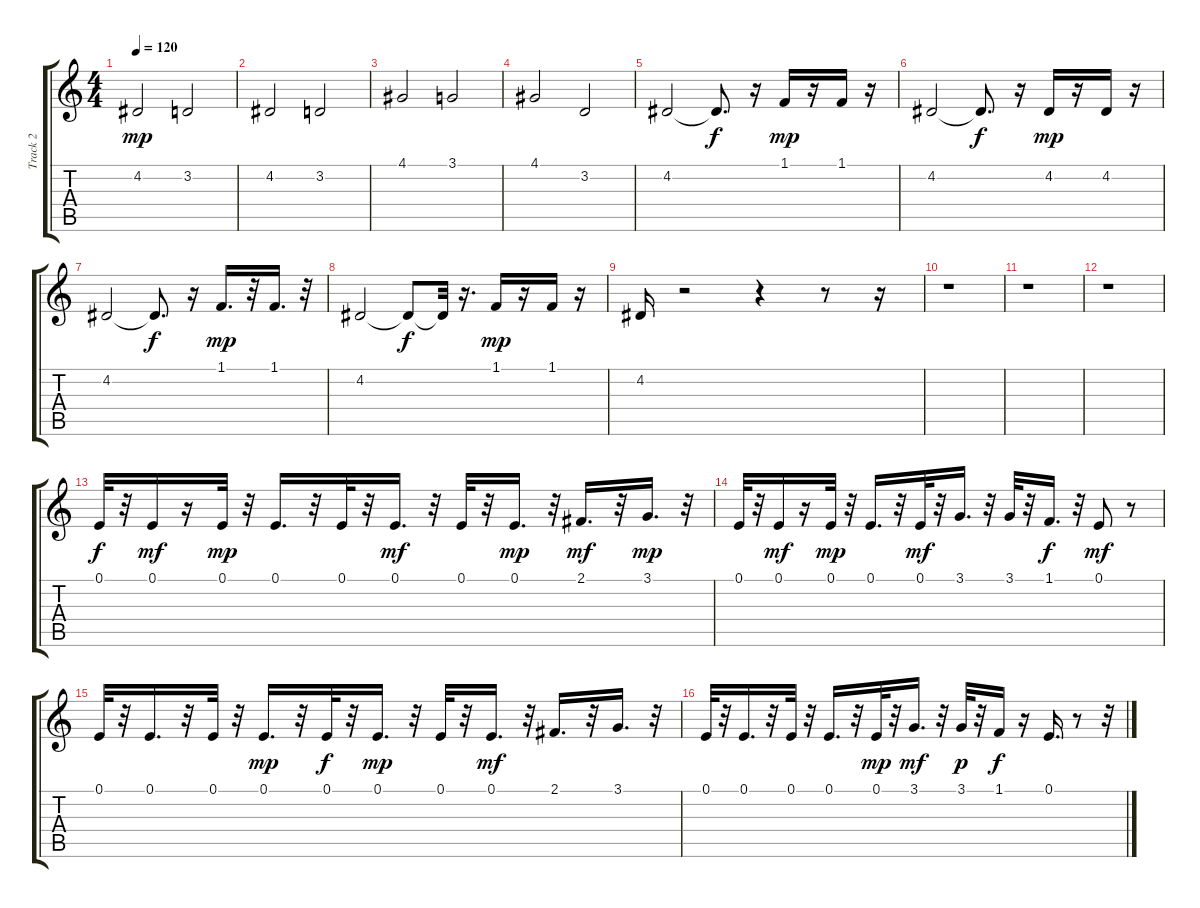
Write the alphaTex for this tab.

\track ("Track 2" "Track 2") {instrument lead1square}
\staff {score tabs}
\tuning (E4 B3 G3 D3 A2 E2) {hide}
\ts (4 4)
\tempo 120
\clef g2
\ks c
4.2.2{dy mp} 3.2.2 |
4.2.2 3.2.2 |
4.1.2 3.1.2 |
4.1.2 3.2.2 |
4.2.2 4.2{t}.8{d dy f} r.16 1.1.16{dy mp} r.16 1.1.16 r.16 |
4.2.2 4.2{t}.8{d dy f} r.16 4.2.16{dy mp} r.16 4.2.16 r.16 |
4.2.2 4.2{t}.8{d dy f} r.16 1.1.16{d dy mp} r.32 1.1.16{d} r.32 |
4.2.2 4.2{t}.8{dy f} 4.2{t}.32 r.16{d} 1.1.16{dy mp} r.16 1.1.16 r.16 |
4.2.16 r.2 r.4 r.8 r.16 |
r.1 |
r.1 |
r.1 |
0.1.32{dy f instrument synthbrass1} r.32 0.1.16{dy mf} r.16 0.1.32{dy mp} r.32 0.1.16{d} r.32 0.1.32 r.32 0.1.16{d dy mf} r.32 0.1.32 r.32 0.1.16{d dy mp} r.32 2.1.16{d dy mf} r.32 3.1.16{d dy mp} r.32 |
0.1.32 r.32 0.1.16{dy mf} r.16 0.1.32{dy mp} r.32 0.1.16{d} r.32 0.1.32{dy mf} r.32 3.1.16{d} r.32 3.1.32 r.32 1.1.16{d dy f} r.32 0.1.8{dy mf} r.8 |
0.1.32 r.32 0.1.16{d} r.32 0.1.32 r.32 0.1.16{d dy mp} r.32 0.1.32{dy f} r.32 0.1.16{d dy mp} r.32 0.1.32 r.32 0.1.16{d dy mf} r.32 2.1.16{d} r.32 3.1.16{d} r.32 |
0.1.32 r.32 0.1.16{d} r.32 0.1.32 r.32 0.1.16{d} r.32 0.1.32{dy mp} r.32 3.1.16{d dy mf} r.32 3.1.32{dy p} r.32 1.1.16{dy f} r.16 0.1.16{d} r.8 r.32
